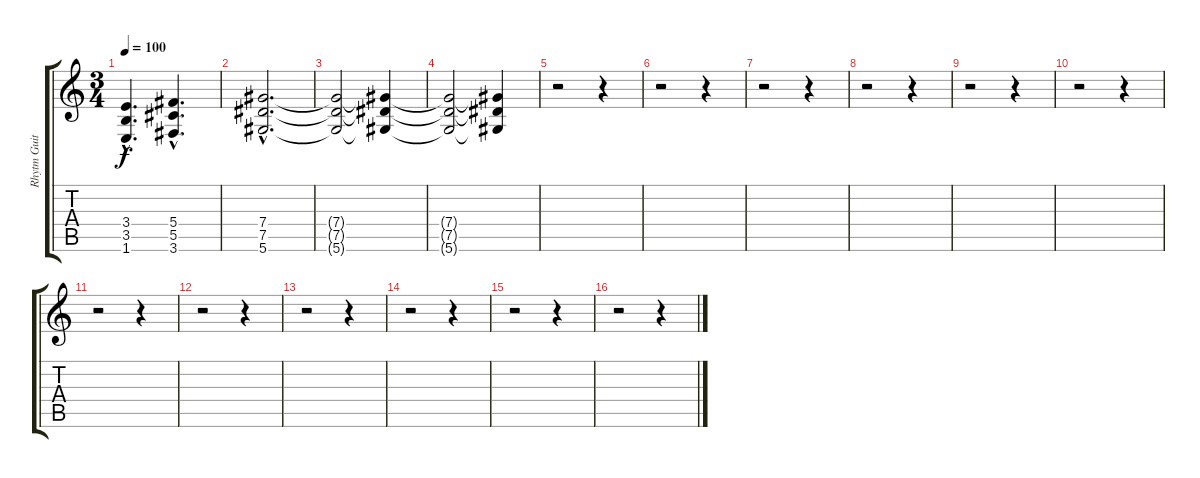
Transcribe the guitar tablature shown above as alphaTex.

\track ("Rhytm Guitar" "Rhytm Guit") {instrument distortionguitar}
\staff {score tabs}
\tuning (Eb4 Bb3 Gb3 Db3 Ab2 Eb2) {hide}
\ts (3 4)
\tempo 100
\clef g2
\ks c
(3.4{hac} 3.5{hac} 1.6{hac}).4{d dy f} (5.4{hac} 5.5{hac} 3.6{hac}).4{d} |
(7.4{hac} 7.5{hac} 5.6{hac}).2{d} |
(7.4{t} 7.5{t} 5.6{t}).2{volume 10} (7.4{t} 7.5{t} 5.6{t}).4{volume 7} |
(7.4{t} 7.5{t} 5.6{t}).2{volume 4} (7.4{t} 7.5{t} 5.6{t}).4{volume 0} |
r.2{volume 13} r.4 |
r.2 r.4 |
r.2 r.4 |
r.2 r.4 |
r.2 r.4 |
r.2 r.4 |
r.2 r.4 |
r.2 r.4 |
r.2 r.4 |
r.2 r.4 |
r.2 r.4 |
r.2 r.4
